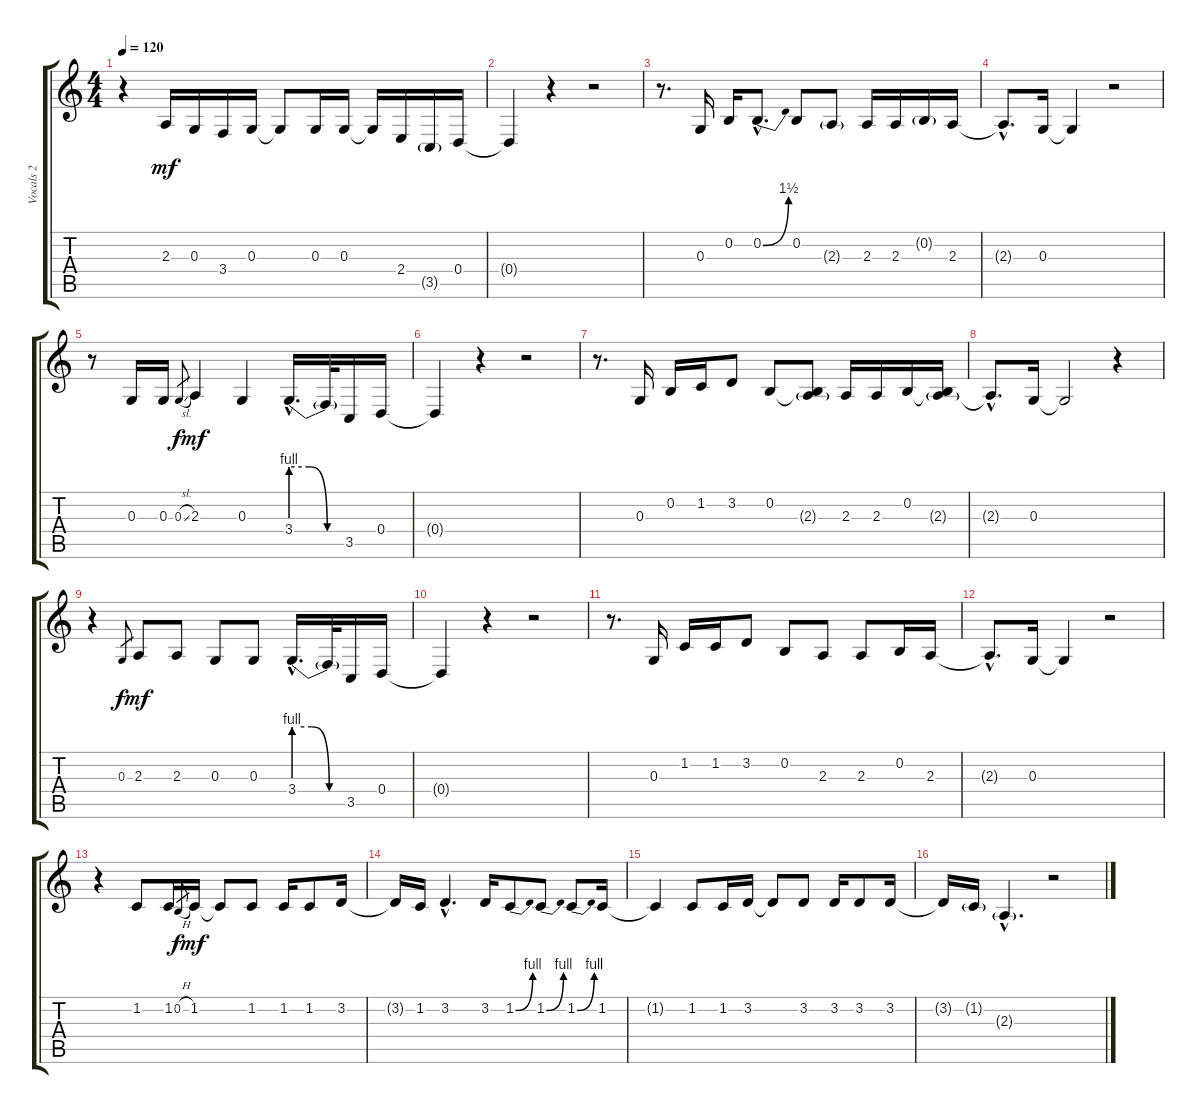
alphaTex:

\track ("Vocals 2" "Vocals 2") {instrument bassoon}
\staff {score tabs}
\tuning (E4 B3 G3 D3 A2 E2) {hide}
\ts (4 4)
\tempo 120
\clef g2
\ks c
r.4{dy mf} 2.3.16 0.3.16 3.4.16 0.3.16 0.3{t}.8 0.3.16 0.3.16 0.3{t}.16 2.4.16 3.5{g}.16 0.4.16 |
0.4{t}.4 r.4 r.2 |
r.8{d} 0.3.16 0.2.16 0.2{be (bend 0 0 60 6) hac}.8{d} 0.2.8 2.3{g}.8 2.3.16 2.3.16 0.2{g}.16 2.3.16 |
2.3{hac t}.8{d} 0.3.16 0.3{t}.4 r.2 |
r.8 0.3.16 0.3.16 0.3{sl}.8{gr dy f} 2.3.4{dy mf} 0.3.4 3.4{be (custom 0 4 20 4 40 0 60 0) hac}.16{d} 3.4{t}.32 3.5.16 0.4.16 |
0.4{t}.4 r.4 r.2 |
r.8{d} 0.3.16 0.2.16 1.2.16 3.2.8 0.2.8 (0.2{t} 2.3{g}).8 2.3.16 2.3.16 0.2.16 (0.2{t} 2.3{g}).16 |
2.3{hac t}.8{d} 0.3.16 0.3{t}.2 r.4 |
r.4 0.3.8{gr dy f} 2.3.8{dy mf} 2.3.8 0.3.8 0.3.8 3.4{be (custom 0 4 20 4 40 0 60 0) hac}.16{d} 3.4{t}.32 3.5.16 0.4.16 |
0.4{t}.4 r.4 r.2 |
r.8{d} 0.3.16 1.2.16 1.2.16 3.2.8 0.2.8 2.3.8 2.3.8 0.2.16 2.3.16 |
2.3{hac t}.8{d} 0.3.16 0.3{t}.4 r.2 |
r.4{volume 16} 1.2.8 1.2.16 0.2{h}.8{gr dy f} 1.2.16{dy mf} 1.2{t}.8 1.2.8 1.2.16 1.2.8 3.2.16 |
3.2{t}.16 1.2.16 3.2{hac}.4{d} 3.2.16 1.2{be (bend 0 0 60 4)}.8 1.2{be (bend 0 0 60 4)}.8 1.2{be (bend 0 0 60 4)}.8 1.2.16 |
1.2{t}.4 1.2.8 1.2.16 3.2.16 3.2{t}.8 3.2.8 3.2.16 3.2.8 3.2.16 |
3.2{t}.16 1.2{g}.16 2.3{g hac}.4{d} r.2
